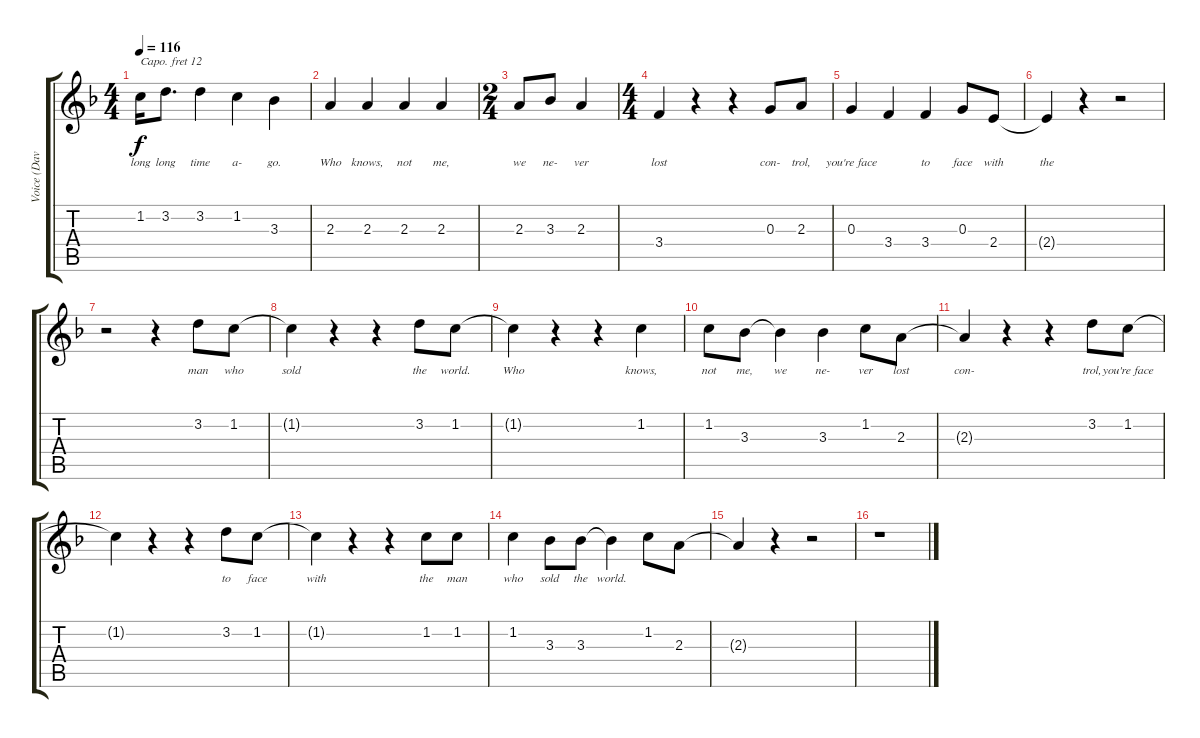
\track ("Voice (David Bowie)" "Voice (Dav") {instrument oboe}
\staff {score tabs}
\capo 12
\tuning (E4 B3 G3 D3 A2 E2) {hide}
\ts (4 4)
\tempo 116
\clef g2
\ks dminor
1.2.16{lyrics (0 "long") lyrics (1 "") lyrics (2 "") lyrics (3 "") lyrics (4 "") dy f} 3.2.8{d lyrics (0 "long") lyrics (1 "") lyrics (2 "") lyrics (3 "") lyrics (4 "")} 3.2.4{lyrics (0 "time") lyrics (1 "") lyrics (2 "") lyrics (3 "") lyrics (4 "")} 1.2.4{lyrics (0 "a-") lyrics (1 "") lyrics (2 "") lyrics (3 "") lyrics (4 "")} 3.3.4{lyrics (0 "go. ") lyrics (1 "") lyrics (2 "") lyrics (3 "") lyrics (4 "")} |
2.3.4{lyrics (0 "Who") lyrics (1 "") lyrics (2 "") lyrics (3 "") lyrics (4 "")} 2.3.4{lyrics (0 "knows,") lyrics (1 "") lyrics (2 "") lyrics (3 "") lyrics (4 "")} 2.3.4{lyrics (0 "not") lyrics (1 "") lyrics (2 "") lyrics (3 "") lyrics (4 "")} 2.3.4{lyrics (0 "me, ") lyrics (1 "") lyrics (2 "") lyrics (3 "") lyrics (4 "")} |
\ts (2 4)
2.3.8{lyrics (0 "we") lyrics (1 "") lyrics (2 "") lyrics (3 "") lyrics (4 "")} 3.3.8{lyrics (0 "ne-") lyrics (1 "") lyrics (2 "") lyrics (3 "") lyrics (4 "")} 2.3.4{lyrics (0 "ver ") lyrics (1 "") lyrics (2 "") lyrics (3 "") lyrics (4 "")} |
\ts (4 4)
3.4.4{lyrics (0 "lost") lyrics (1 "") lyrics (2 "") lyrics (3 "") lyrics (4 "")} r.4 r.4 0.3.8{lyrics (0 "con-") lyrics (1 "") lyrics (2 "") lyrics (3 "") lyrics (4 "")} 2.3.8{lyrics (0 "trol, ") lyrics (1 "") lyrics (2 "") lyrics (3 "") lyrics (4 "")} |
0.3.4{lyrics (0 "you're face") lyrics (1 "") lyrics (2 "") lyrics (3 "") lyrics (4 "")} 3.4.4{lyrics (0 " ") lyrics (1 "") lyrics (2 "") lyrics (3 "") lyrics (4 "")} 3.4.4{lyrics (0 "to") lyrics (1 "") lyrics (2 "") lyrics (3 "") lyrics (4 "")} 0.3.8{lyrics (0 "face ") lyrics (1 "") lyrics (2 "") lyrics (3 "") lyrics (4 "")} 2.4.8{lyrics (0 "with") lyrics (1 "") lyrics (2 "") lyrics (3 "") lyrics (4 "")} |
2.4{t}.4{lyrics (0 "the") lyrics (1 "") lyrics (2 "") lyrics (3 "") lyrics (4 "")} r.4 r.2 |
r.2 r.4 3.2.8{lyrics (0 "man") lyrics (1 "") lyrics (2 "") lyrics (3 "") lyrics (4 "")} 1.2.8{lyrics (0 "who") lyrics (1 "") lyrics (2 "") lyrics (3 "") lyrics (4 "")} |
1.2{t}.4{lyrics (0 "sold ") lyrics (1 "") lyrics (2 "") lyrics (3 "") lyrics (4 "")} r.4 r.4 3.2.8{lyrics (0 "the") lyrics (1 "") lyrics (2 "") lyrics (3 "") lyrics (4 "")} 1.2.8{lyrics (0 "world. ") lyrics (1 "") lyrics (2 "") lyrics (3 "") lyrics (4 "")} |
1.2{t}.4{lyrics (0 "Who") lyrics (1 "") lyrics (2 "") lyrics (3 "") lyrics (4 "")} r.4 r.4 1.2.4{lyrics (0 "knows,") lyrics (1 "") lyrics (2 "") lyrics (3 "") lyrics (4 "")} |
1.2.8{lyrics (0 "not") lyrics (1 "") lyrics (2 "") lyrics (3 "") lyrics (4 "")} 3.3.8{lyrics (0 "me, ") lyrics (1 "") lyrics (2 "") lyrics (3 "") lyrics (4 "")} 3.3{t}.4{lyrics (0 "we") lyrics (1 "") lyrics (2 "") lyrics (3 "") lyrics (4 "")} 3.3.4{lyrics (0 "ne-") lyrics (1 "") lyrics (2 "") lyrics (3 "") lyrics (4 "")} 1.2.8{lyrics (0 "ver ") lyrics (1 "") lyrics (2 "") lyrics (3 "") lyrics (4 "")} 2.3.8{lyrics (0 "lost") lyrics (1 "") lyrics (2 "") lyrics (3 "") lyrics (4 "")} |
2.3{t}.4{lyrics (0 "con-") lyrics (1 "") lyrics (2 "") lyrics (3 "") lyrics (4 "")} r.4 r.4 3.2.8{lyrics (0 "trol, ") lyrics (1 "") lyrics (2 "") lyrics (3 "") lyrics (4 "")} 1.2.8{lyrics (0 "you're face") lyrics (1 "") lyrics (2 "") lyrics (3 "") lyrics (4 "")} |
1.2{t}.4{lyrics (0 " ") lyrics (1 "") lyrics (2 "") lyrics (3 "") lyrics (4 "")} r.4 r.4 3.2.8{lyrics (0 "to") lyrics (1 "") lyrics (2 "") lyrics (3 "") lyrics (4 "")} 1.2.8{lyrics (0 "face ") lyrics (1 "") lyrics (2 "") lyrics (3 "") lyrics (4 "")} |
1.2{t}.4{lyrics (0 "with") lyrics (1 "") lyrics (2 "") lyrics (3 "") lyrics (4 "")} r.4 r.4 1.2.8{lyrics (0 "the") lyrics (1 "") lyrics (2 "") lyrics (3 "") lyrics (4 "")} 1.2.8{lyrics (0 "man") lyrics (1 "") lyrics (2 "") lyrics (3 "") lyrics (4 "")} |
1.2.4{lyrics (0 "who") lyrics (1 "") lyrics (2 "") lyrics (3 "") lyrics (4 "")} 3.3.8{lyrics (0 "sold ") lyrics (1 "") lyrics (2 "") lyrics (3 "") lyrics (4 "")} 3.3.8{lyrics (0 "the") lyrics (1 "") lyrics (2 "") lyrics (3 "") lyrics (4 "")} 3.3{t}.4{lyrics (0 "world. ") lyrics (1 "") lyrics (2 "") lyrics (3 "") lyrics (4 "")} 1.2.8{lyrics (0 " ") lyrics (1 "") lyrics (2 "") lyrics (3 "") lyrics (4 "")} 2.3.8{lyrics (0 " ") lyrics (1 "") lyrics (2 "") lyrics (3 "") lyrics (4 "")} |
2.3{t}.4{lyrics (0 " ") lyrics (1 "") lyrics (2 "") lyrics (3 "") lyrics (4 "")} r.4 r.2 |
r.1
